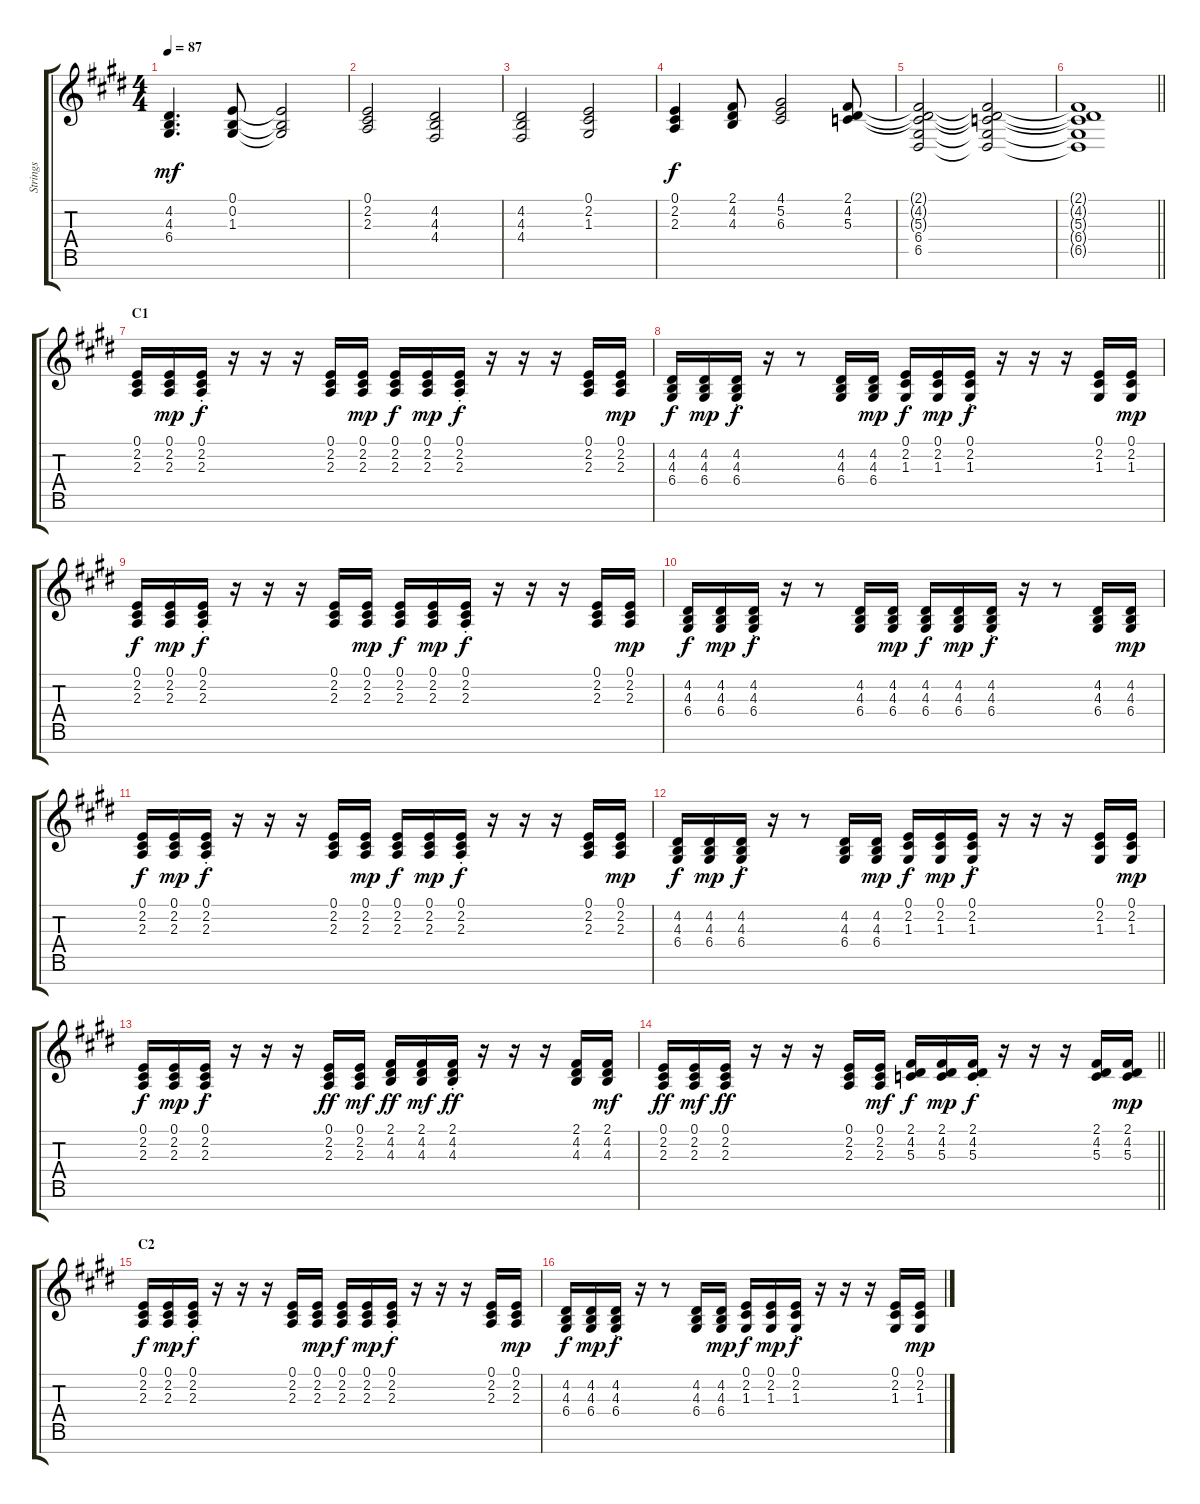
\track ("Strings" "Strings") {instrument stringensemble2}
\staff {score tabs}
\tuning (E4 B3 G3 D3 A2 E2 B1) {hide}
\ts (4 4)
\tempo 87
\clef g2
\ks e
(4.2 4.3 6.4).4{d dy mf} (0.1 0.2 1.3).8 (0.1{t} 0.2{t} 1.3{t}).2 |
(0.1 2.2 2.3).2 (4.2 4.3 4.4).2 |
(4.2 4.3 4.4).2 (0.1 2.2 1.3).2 |
(0.1 2.2 2.3).4{dy f} (2.1 4.2 4.3).8 (4.1 5.2 6.3).2 (2.1 4.2 5.3).8 |
(2.1{t} 4.2{t} 5.3{t} 6.4 6.5).2 (2.1{t} 4.2{t} 5.3{t} 6.4{t} 6.5{t}).2{volume 13} |
\barLineRight lightlight
(2.1{t} 4.2{t} 5.3{t} 6.4{t} 6.5{t}).1 |
\section ("" "C1")
(0.1 2.2 2.3).16{volume 12 instrument stringensemble1} (0.1 2.2 2.3).16{dy mp} (0.1{st} 2.2{st} 2.3{st}).16{dy f} r.16 r.16 r.16 (0.1 2.2 2.3).16 (0.1 2.2 2.3).16{dy mp} (0.1 2.2 2.3).16{dy f} (0.1 2.2 2.3).16{dy mp} (0.1{st} 2.2{st} 2.3{st}).16{dy f} r.16 r.16 r.16 (0.1 2.2 2.3).16 (0.1 2.2 2.3).16{dy mp} |
(4.2 4.3 6.4).16{dy f} (4.2 4.3 6.4).16{dy mp} (4.2{st} 4.3{st} 6.4{st}).16{dy f} r.16 r.8 (4.2 4.3 6.4).16 (4.2 4.3 6.4).16{dy mp} (0.1 2.2 1.3).16{dy f} (0.1 2.2 1.3).16{dy mp} (0.1{st} 2.2{st} 1.3{st}).16{dy f} r.16 r.16 r.16 (0.1 2.2 1.3).16 (0.1 2.2 1.3).16{dy mp} |
(0.1 2.2 2.3).16{dy f} (0.1 2.2 2.3).16{dy mp} (0.1{st} 2.2{st} 2.3{st}).16{dy f} r.16 r.16 r.16 (0.1 2.2 2.3).16 (0.1 2.2 2.3).16{dy mp} (0.1 2.2 2.3).16{dy f} (0.1 2.2 2.3).16{dy mp} (0.1{st} 2.2{st} 2.3{st}).16{dy f} r.16 r.16 r.16 (0.1 2.2 2.3).16 (0.1 2.2 2.3).16{dy mp} |
(4.2 4.3 6.4).16{dy f} (4.2 4.3 6.4).16{dy mp} (4.2{st} 4.3{st} 6.4{st}).16{dy f} r.16 r.8 (4.2 4.3 6.4).16 (4.2 4.3 6.4).16{dy mp} (4.2 4.3 6.4).16{dy f} (4.2 4.3 6.4).16{dy mp} (4.2{st} 4.3{st} 6.4{st}).16{dy f} r.16 r.8 (4.2 4.3 6.4).16 (4.2 4.3 6.4).16{dy mp} |
(0.1 2.2 2.3).16{dy f} (0.1 2.2 2.3).16{dy mp} (0.1{st} 2.2{st} 2.3{st}).16{dy f} r.16 r.16 r.16 (0.1 2.2 2.3).16 (0.1 2.2 2.3).16{dy mp} (0.1 2.2 2.3).16{dy f} (0.1 2.2 2.3).16{dy mp} (0.1{st} 2.2{st} 2.3{st}).16{dy f} r.16 r.16 r.16 (0.1 2.2 2.3).16 (0.1 2.2 2.3).16{dy mp} |
(4.2 4.3 6.4).16{dy f} (4.2 4.3 6.4).16{dy mp} (4.2{st} 4.3{st} 6.4{st}).16{dy f} r.16 r.8 (4.2 4.3 6.4).16 (4.2 4.3 6.4).16{dy mp} (0.1 2.2 1.3).16{dy f} (0.1 2.2 1.3).16{dy mp} (0.1{st} 2.2{st} 1.3{st}).16{dy f} r.16 r.16 r.16 (0.1 2.2 1.3).16 (0.1 2.2 1.3).16{dy mp} |
(0.1 2.2 2.3).16{dy f} (0.1 2.2 2.3).16{dy mp} (0.1{st} 2.2{st} 2.3{st}).16{dy f} r.16 r.16 r.16 (0.1 2.2 2.3).16{dy ff} (0.1 2.2 2.3).16{dy mf} (2.1 4.2 4.3).16{dy ff} (2.1 4.2 4.3).16{dy mf} (2.1{st} 4.2{st} 4.3{st}).16{dy ff} r.16 r.16 r.16 (2.1 4.2 4.3).16 (2.1 4.2 4.3).16{dy mf} |
\barLineRight lightlight
(0.1 2.2 2.3).16{dy ff} (0.1 2.2 2.3).16{dy mf} (0.1{st} 2.2{st} 2.3{st}).16{dy ff} r.16 r.16 r.16 (0.1 2.2 2.3).16 (0.1 2.2 2.3).16{dy mf} (2.1 4.2 5.3).16{dy f} (2.1 4.2 5.3).16{dy mp} (2.1{st} 4.2{st} 5.3{st}).16{dy f} r.16 r.16 r.16 (2.1 4.2 5.3).16 (2.1 4.2 5.3).16{dy mp} |
\section ("" "C2")
(0.1 2.2 2.3).16{dy f} (0.1 2.2 2.3).16{dy mp} (0.1{st} 2.2{st} 2.3{st}).16{dy f} r.16 r.16 r.16 (0.1 2.2 2.3).16 (0.1 2.2 2.3).16{dy mp} (0.1 2.2 2.3).16{dy f} (0.1 2.2 2.3).16{dy mp} (0.1{st} 2.2{st} 2.3{st}).16{dy f} r.16 r.16 r.16 (0.1 2.2 2.3).16 (0.1 2.2 2.3).16{dy mp} |
(4.2 4.3 6.4).16{dy f} (4.2 4.3 6.4).16{dy mp} (4.2{st} 4.3{st} 6.4{st}).16{dy f} r.16 r.8 (4.2 4.3 6.4).16 (4.2 4.3 6.4).16{dy mp} (0.1 2.2 1.3).16{dy f} (0.1 2.2 1.3).16{dy mp} (0.1{st} 2.2{st} 1.3{st}).16{dy f} r.16 r.16 r.16 (0.1 2.2 1.3).16 (0.1 2.2 1.3).16{dy mp}
